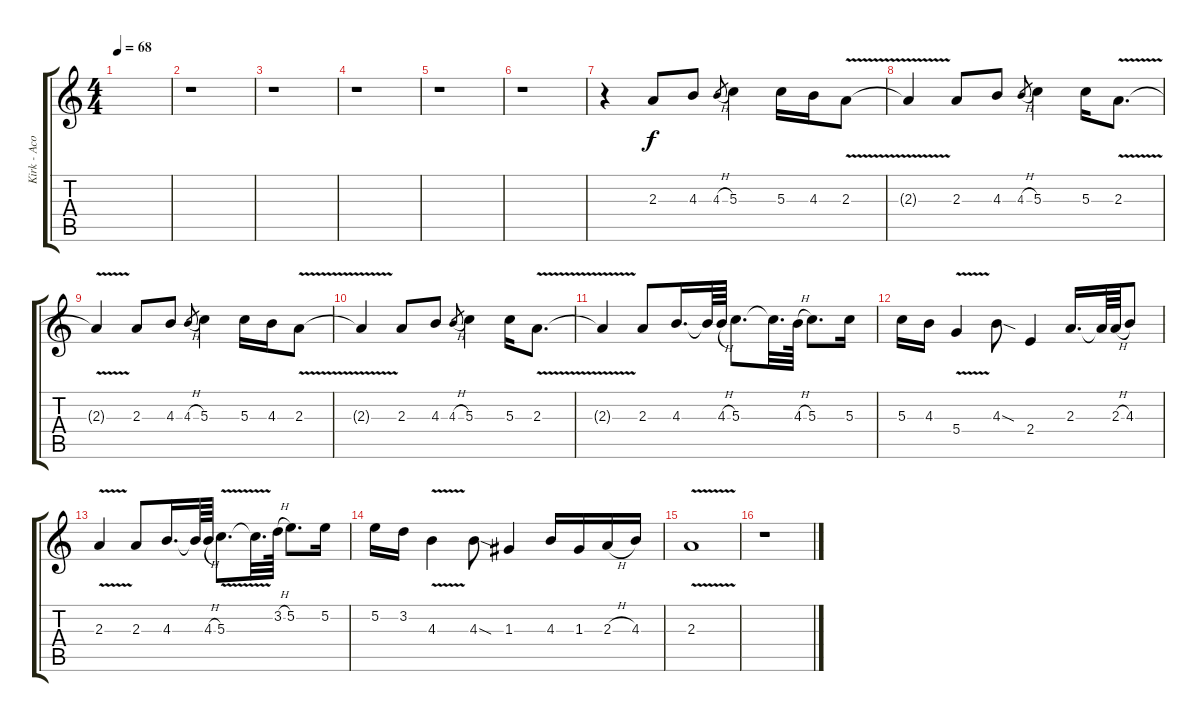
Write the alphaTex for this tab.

\track ("Kirk - Acoustic(solo 1)" "Kirk - Aco") {instrument acousticguitarsteel}
\staff {score tabs}
\tuning (E4 B3 G3 D3 A2 E2) {hide}
\ts (4 4)
\tempo 68
\clef g2
\ks c
|
r.1 |
r.1 |
r.1 |
r.1 |
r.1 |
r.4 2.3.8 4.3.8 4.3{h}.8{gr} 5.3.4 5.3.16 4.3.16 2.3{v}.8 |
2.3{t}.4 2.3.8 4.3.8 4.3{h}.8{gr} 5.3.4 5.3.16 2.3{v}.8{d} |
2.3{t}.4 2.3.8 4.3.8 4.3{h}.8{gr} 5.3.4 5.3.16 4.3.16 2.3{v}.8 |
2.3{t}.4 2.3.8 4.3.8 4.3{h}.8{gr} 5.3.4 5.3.16 2.3{v}.8{d} |
2.3{t}.4 2.3.8 4.3.16{d} 4.3{t}.64 4.3{h}.64 5.3.8{d} 5.3{t}.32{d} 4.3{h}.64 5.3.8{d} 5.3.16 |
5.3.16 4.3.16 5.4{v}.4 4.3{sod}.8 2.4.4 2.3.16{d} 2.3{t}.64 2.3{h}.64 4.3.8 |
2.3{v}.4 2.3.8 4.3.16{d} 4.3{t}.64 4.3{h}.64 5.3{v}.8{d} 5.3{t}.32{d} 3.2{h}.64 5.2.8{d} 5.2.16 |
5.2.16 3.2.16 4.3{v}.4 4.3{sod}.8 1.3.4 4.3.16 1.3.16 2.3{h}.16 4.3.16 |
2.3{v}.1 |
r.1
